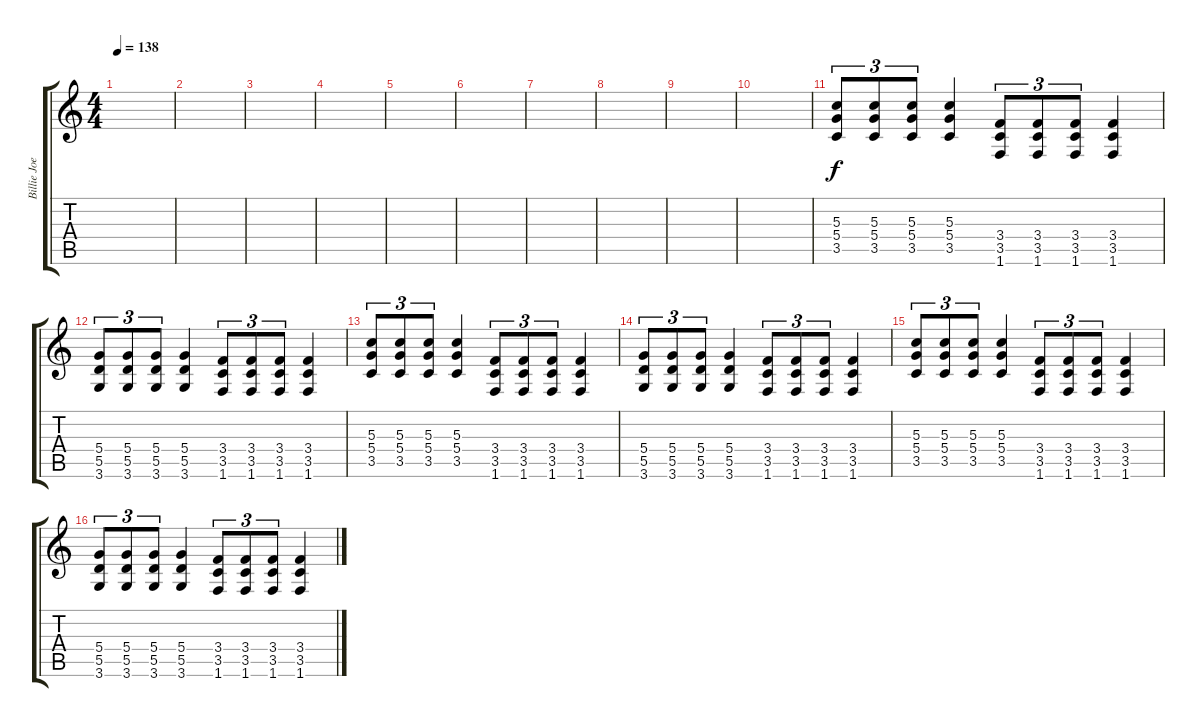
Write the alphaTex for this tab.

\track ("Billie Joe" "Billie Joe") {instrument distortionguitar}
\staff {score tabs}
\tuning (E4 B3 G3 D3 A2 E2) {hide}
\ts (4 4)
\tempo 138
\clef g2
\ks c
|
|
|
|
|
|
|
|
|
|
(5.3 5.4 3.5).8{tu (3 2) instrument distortionguitar} (5.3 5.4 3.5).8{tu (3 2)} (5.3 5.4 3.5).8{tu (3 2)} (5.3 5.4 3.5).4 (3.4 3.5 1.6).8{tu (3 2)} (3.4 3.5 1.6).8{tu (3 2)} (3.4 3.5 1.6).8{tu (3 2)} (3.4 3.5 1.6).4 |
(5.4 5.5 3.6).8{tu (3 2)} (5.4 5.5 3.6).8{tu (3 2)} (5.4 5.5 3.6).8{tu (3 2)} (5.4 5.5 3.6).4 (3.4 3.5 1.6).8{tu (3 2)} (3.4 3.5 1.6).8{tu (3 2)} (3.4 3.5 1.6).8{tu (3 2)} (3.4 3.5 1.6).4 |
(5.3 5.4 3.5).8{tu (3 2)} (5.3 5.4 3.5).8{tu (3 2)} (5.3 5.4 3.5).8{tu (3 2)} (5.3 5.4 3.5).4 (3.4 3.5 1.6).8{tu (3 2)} (3.4 3.5 1.6).8{tu (3 2)} (3.4 3.5 1.6).8{tu (3 2)} (3.4 3.5 1.6).4 |
(5.4 5.5 3.6).8{tu (3 2)} (5.4 5.5 3.6).8{tu (3 2)} (5.4 5.5 3.6).8{tu (3 2)} (5.4 5.5 3.6).4 (3.4 3.5 1.6).8{tu (3 2)} (3.4 3.5 1.6).8{tu (3 2)} (3.4 3.5 1.6).8{tu (3 2)} (3.4 3.5 1.6).4 |
(5.3 5.4 3.5).8{tu (3 2)} (5.3 5.4 3.5).8{tu (3 2)} (5.3 5.4 3.5).8{tu (3 2)} (5.3 5.4 3.5).4 (3.4 3.5 1.6).8{tu (3 2)} (3.4 3.5 1.6).8{tu (3 2)} (3.4 3.5 1.6).8{tu (3 2)} (3.4 3.5 1.6).4 |
(5.4 5.5 3.6).8{tu (3 2)} (5.4 5.5 3.6).8{tu (3 2)} (5.4 5.5 3.6).8{tu (3 2)} (5.4 5.5 3.6).4 (3.4 3.5 1.6).8{tu (3 2)} (3.4 3.5 1.6).8{tu (3 2)} (3.4 3.5 1.6).8{tu (3 2)} (3.4 3.5 1.6).4
